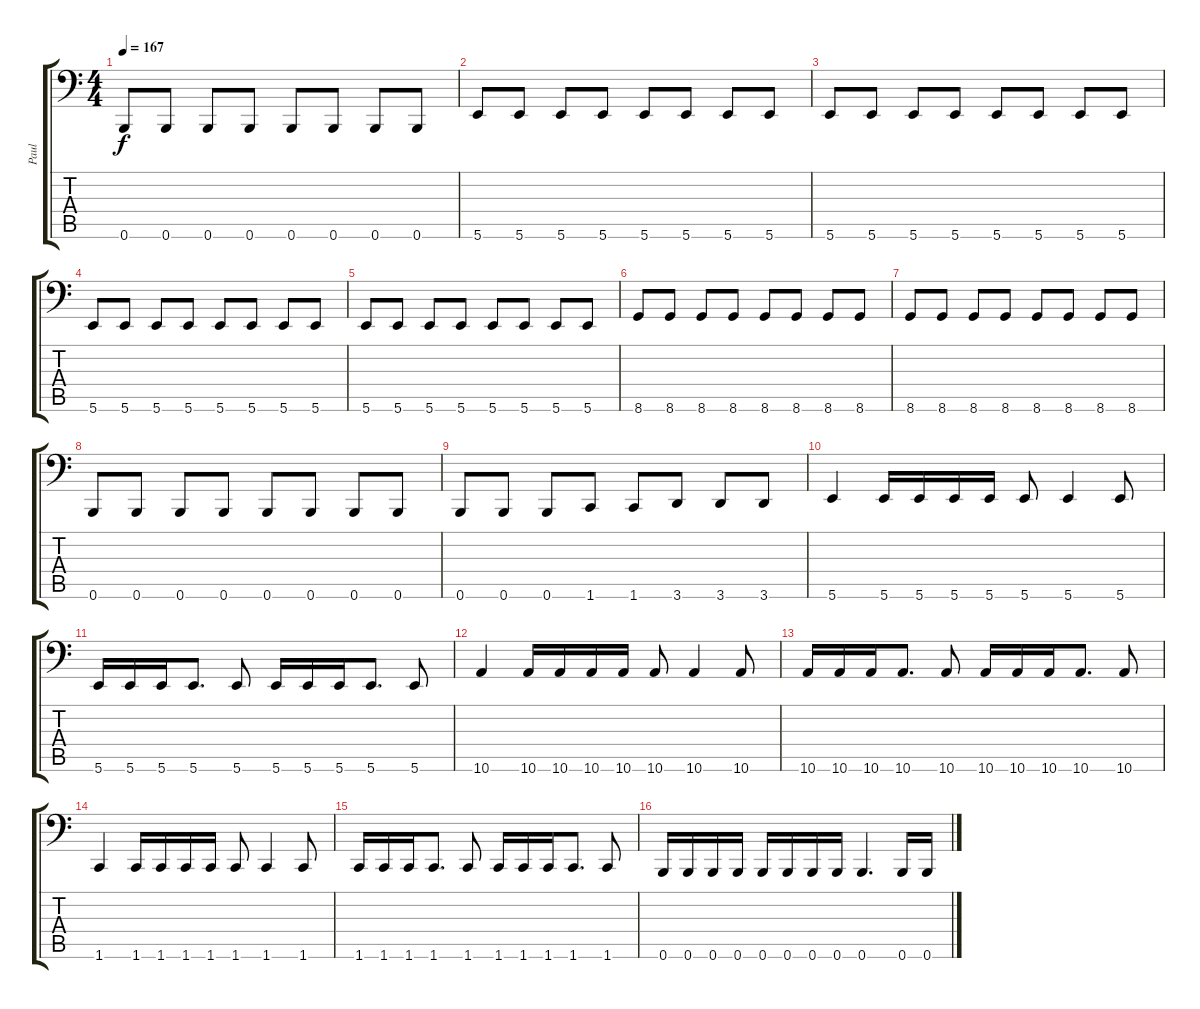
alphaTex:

\track ("Paul" "Paul") {instrument electricbassfinger}
\staff {score tabs}
\tuning (Db3 Ab2 E2 B1 Gb1 B0) {hide}
\ts (4 4)
\tempo 167
\clef f4
\ks c
0.6.8{dy f} 0.6.8 0.6.8 0.6.8 0.6.8 0.6.8 0.6.8 0.6.8 |
5.6.8 5.6.8 5.6.8 5.6.8 5.6.8 5.6.8 5.6.8 5.6.8 |
5.6.8 5.6.8 5.6.8 5.6.8 5.6.8 5.6.8 5.6.8 5.6.8 |
5.6.8 5.6.8 5.6.8 5.6.8 5.6.8 5.6.8 5.6.8 5.6.8 |
5.6.8 5.6.8 5.6.8 5.6.8 5.6.8 5.6.8 5.6.8 5.6.8 |
8.6.8 8.6.8 8.6.8 8.6.8 8.6.8 8.6.8 8.6.8 8.6.8 |
8.6.8 8.6.8 8.6.8 8.6.8 8.6.8 8.6.8 8.6.8 8.6.8 |
0.6.8 0.6.8 0.6.8 0.6.8 0.6.8 0.6.8 0.6.8 0.6.8 |
0.6.8 0.6.8 0.6.8 1.6.8 1.6.8 3.6.8 3.6.8 3.6.8 |
5.6.4 5.6.16 5.6.16 5.6.16 5.6.16 5.6.8 5.6.4 5.6.8 |
5.6.16 5.6.16 5.6.16 5.6.8{d} 5.6.8 5.6.16 5.6.16 5.6.16 5.6.8{d} 5.6.8 |
10.6.4 10.6.16 10.6.16 10.6.16 10.6.16 10.6.8 10.6.4 10.6.8 |
10.6.16 10.6.16 10.6.16 10.6.8{d} 10.6.8 10.6.16 10.6.16 10.6.16 10.6.8{d} 10.6.8 |
1.6.4 1.6.16 1.6.16 1.6.16 1.6.16 1.6.8 1.6.4 1.6.8 |
1.6.16 1.6.16 1.6.16 1.6.8{d} 1.6.8 1.6.16 1.6.16 1.6.16 1.6.8{d} 1.6.8 |
0.6.16 0.6.16 0.6.16 0.6.16 0.6.16 0.6.16 0.6.16 0.6.16 0.6.4{d} 0.6.16 0.6.16
